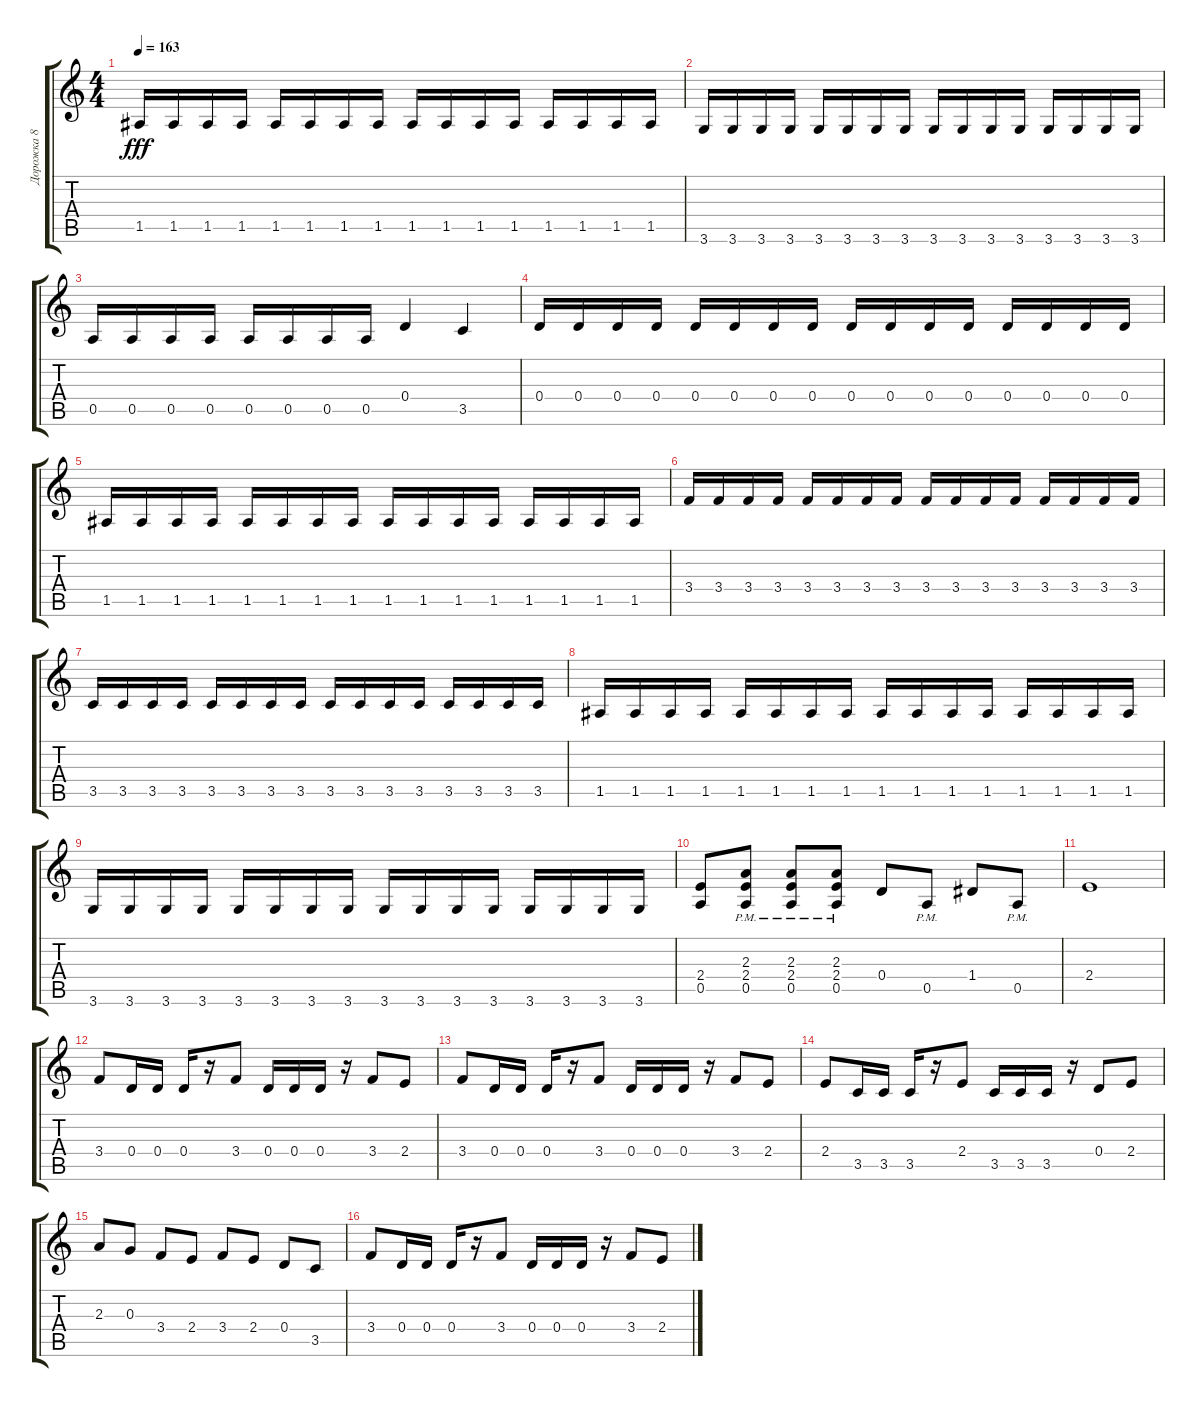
\track ("Дорожка 8" "Дорожка 8") {instrument overdrivenguitar}
\staff {score tabs}
\tuning (E4 B3 G3 D3 A2 E2) {hide}
\ts (4 4)
\tempo 163
\clef g2
\ks c
1.5.16{dy fff} 1.5.16 1.5.16 1.5.16 1.5.16 1.5.16 1.5.16 1.5.16 1.5.16 1.5.16 1.5.16 1.5.16 1.5.16 1.5.16 1.5.16 1.5.16 |
3.6.16 3.6.16 3.6.16 3.6.16 3.6.16 3.6.16 3.6.16 3.6.16 3.6.16 3.6.16 3.6.16 3.6.16 3.6.16 3.6.16 3.6.16 3.6.16 |
0.5.16 0.5.16 0.5.16 0.5.16 0.5.16 0.5.16 0.5.16 0.5.16 0.4.4 3.5.4 |
0.4.16 0.4.16 0.4.16 0.4.16 0.4.16 0.4.16 0.4.16 0.4.16 0.4.16 0.4.16 0.4.16 0.4.16 0.4.16 0.4.16 0.4.16 0.4.16 |
1.5.16 1.5.16 1.5.16 1.5.16 1.5.16 1.5.16 1.5.16 1.5.16 1.5.16 1.5.16 1.5.16 1.5.16 1.5.16 1.5.16 1.5.16 1.5.16 |
3.4.16 3.4.16 3.4.16 3.4.16 3.4.16 3.4.16 3.4.16 3.4.16 3.4.16 3.4.16 3.4.16 3.4.16 3.4.16 3.4.16 3.4.16 3.4.16 |
3.5.16 3.5.16 3.5.16 3.5.16 3.5.16 3.5.16 3.5.16 3.5.16 3.5.16 3.5.16 3.5.16 3.5.16 3.5.16 3.5.16 3.5.16 3.5.16 |
1.5.16 1.5.16 1.5.16 1.5.16 1.5.16 1.5.16 1.5.16 1.5.16 1.5.16 1.5.16 1.5.16 1.5.16 1.5.16 1.5.16 1.5.16 1.5.16 |
3.6.16 3.6.16 3.6.16 3.6.16 3.6.16 3.6.16 3.6.16 3.6.16 3.6.16 3.6.16 3.6.16 3.6.16 3.6.16 3.6.16 3.6.16 3.6.16 |
(2.4 0.5).8 (2.3{pm} 2.4{pm} 0.5{pm}).8 (2.3{pm} 2.4{pm} 0.5{pm}).8 (2.3{pm} 2.4{pm} 0.5{pm}).8 0.4.8 0.5{pm}.8 1.4.8 0.5{pm}.8 |
2.4.1 |
3.4.8 0.4.16 0.4.16 0.4.16 r.16 3.4.8 0.4.16 0.4.16 0.4.16 r.16 3.4.8 2.4.8 |
3.4.8 0.4.16 0.4.16 0.4.16 r.16 3.4.8 0.4.16 0.4.16 0.4.16 r.16 3.4.8 2.4.8 |
2.4.8 3.5.16 3.5.16 3.5.16 r.16 2.4.8 3.5.16 3.5.16 3.5.16 r.16 0.4.8 2.4.8 |
2.3.8 0.3.8 3.4.8 2.4.8 3.4.8 2.4.8 0.4.8 3.5.8 |
3.4.8 0.4.16 0.4.16 0.4.16 r.16 3.4.8 0.4.16 0.4.16 0.4.16 r.16 3.4.8 2.4.8
